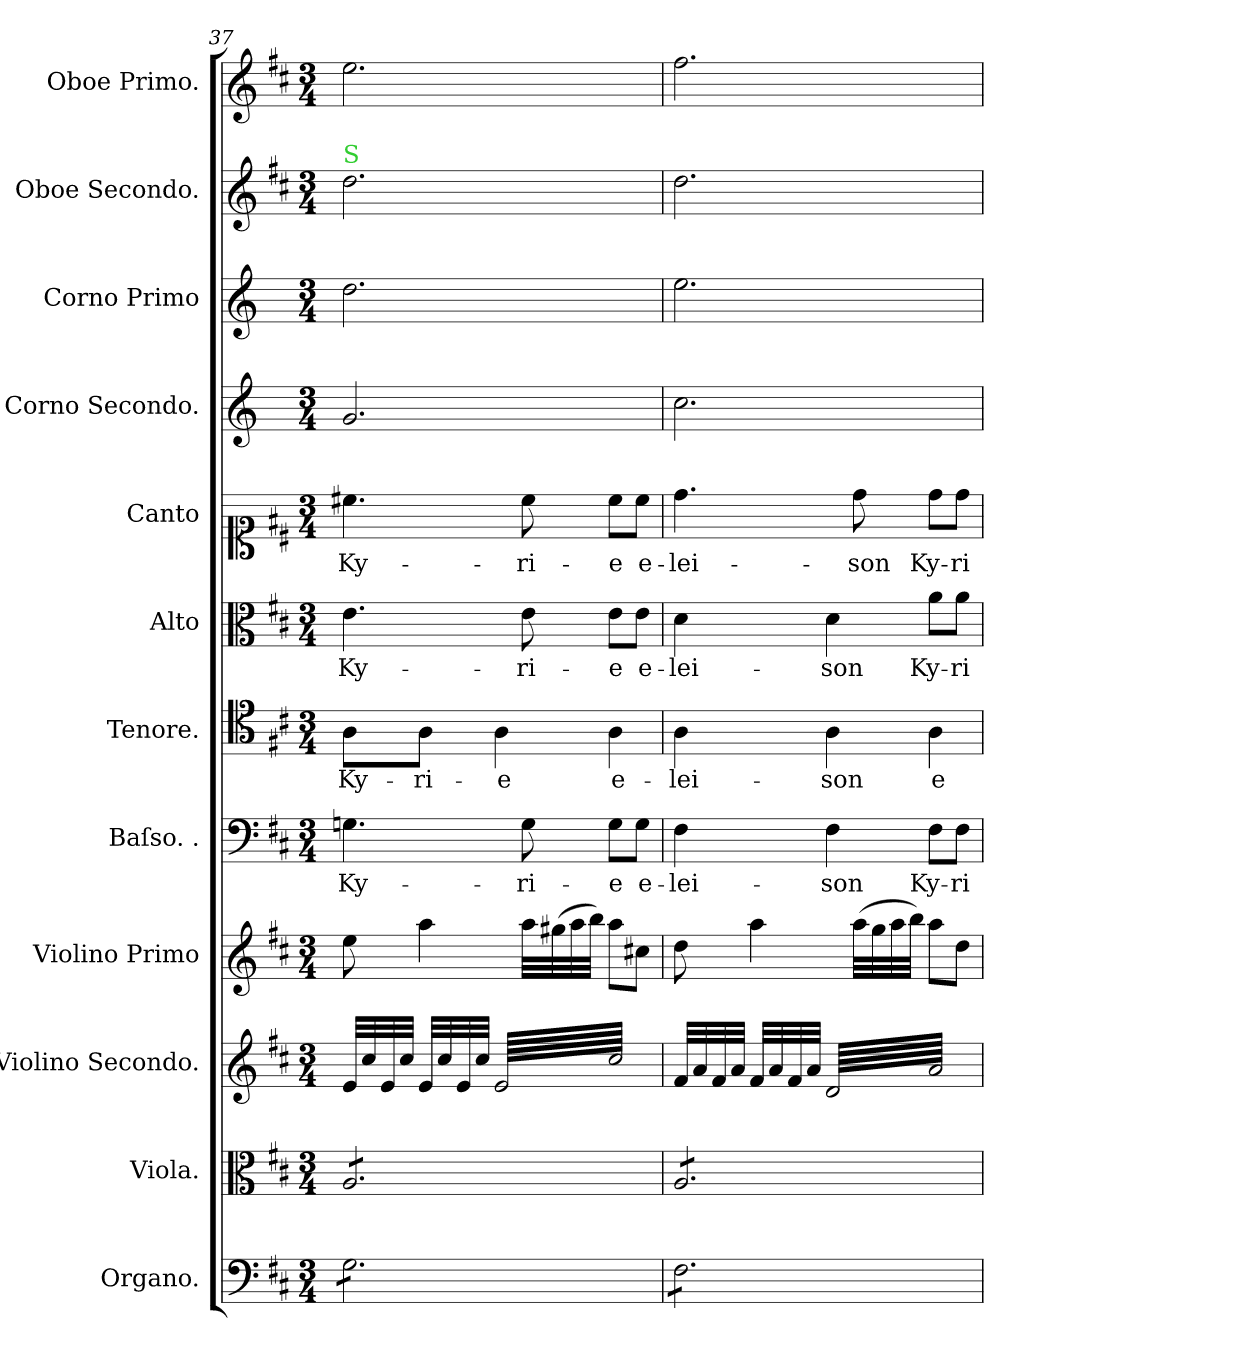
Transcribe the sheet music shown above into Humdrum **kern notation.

**kern	**kern	**kern	**kern	**kern	**text	**kern	**text	**kern	**text	**kern	**text	**kern	**kern	**kern	**kern
*part12	*part11	*part10	*part9	*part8	*part8	*part7	*part7	*part6	*part6	*part5	*part5	*part4	*part3	*part2	*part1
*staff12	*staff11	*staff10	*staff9	*staff8	*staff8	*staff7	*staff7	*staff6	*staff6	*staff5	*staff5	*staff4	*staff3	*staff2	*staff1
*I"Organo.	*I"Viola.	*I"Violino Secondo.	*I"Violino Primo	*I"Baſso. .	*	*I"Tenore.	*	*I"Alto	*	*I"Canto	*	*I"Corno Secondo.	*I"Corno Primo	*I"Oboe Secondo.	*I"Oboe Primo.
*I'org	*I'vla	*I'vl 2	*I'vl 1	*I'B	*	*I'T	*	*I'A	*	*	*	*I'cor 2	*I'cor 1	*I'ob 2	*I'ob 1
*clefF4	*clefC3	*clefG2	*clefG2	*clefF4	*	*clefC4	*	*clefC3	*	*clefC1	*	*clefG2	*clefG2	*clefG2	*clefG2
*	*	*	*	*	*	*	*	*	*	*	*	*ITrd6c10	*ITrd6c10	*	*
*k[f#c#]	*k[f#c#]	*k[f#c#]	*k[f#c#]	*k[f#c#]	*	*k[f#c#]	*	*k[f#c#]	*	*k[f#c#]	*	*k[f#c#]	*k[f#c#]	*k[f#c#]	*k[f#c#]
*M3/4	*M3/4	*M3/4	*M3/4	*M3/4	*	*M3/4	*	*M3/4	*	*M3/4	*	*M3/4	*M3/4	*M3/4	*M3/4
=37	=37	=37	=37	=37	=37	=37	=37	=37	=37	=37	=37	=37	=37	=37	=37
!	!	!	!	!	!	!	!	!	!	!	!	!	!	!LO:TX:a:color=limegreen:t=S	!
!LO:TX:a:color=crimson:t=⚠	!	!	!	!	!	!	!	!	!	!	!	!	!	!	!
*tremolo	*	*	*	*	*	*	*	*	*	*	*	*	*	*	*
*	*tremolo	*	*	*	*	*	*	*	*	*	*	*	*	*	*
8G\L	8A/L	32e/LLL	8ee\	4.Gn\	Ky-	8A\L	Ky-	4.e\	Ky-	4.cc#X\	Ky-	2.A/	2.e\	2.dd\	2.ee\
.	.	32cc#/	.	.	.	.	.	.	.	.	.	.	.	.	.
.	.	32e/	.	.	.	.	.	.	.	.	.	.	.	.	.
.	.	32cc#/JJJ	.	.	.	.	.	.	.	.	.	.	.	.	.
8G\	8A/	32e/LLL	4aa\	.	.	8A\J	-ri-	.	.	.	.	.	.	.	.
.	.	32cc#/	.	.	.	.	.	.	.	.	.	.	.	.	.
.	.	32e/	.	.	.	.	.	.	.	.	.	.	.	.	.
.	.	32cc#/JJJ	.	.	.	.	.	.	.	.	.	.	.	.	.
*	*	*tremolo	*	*	*	*	*	*	*	*	*	*	*	*	*
8G\	8A/	64e/LLLL	.	.	.	4A\	-e	.	.	.	.	.	.	.	.
.	.	64cc#/	.	.	.	.	.	.	.	.	.	.	.	.	.
.	.	64e/	.	.	.	.	.	.	.	.	.	.	.	.	.
.	.	64cc#/	.	.	.	.	.	.	.	.	.	.	.	.	.
.	.	64e/	.	.	.	.	.	.	.	.	.	.	.	.	.
.	.	64cc#/	.	.	.	.	.	.	.	.	.	.	.	.	.
.	.	64e/	.	.	.	.	.	.	.	.	.	.	.	.	.
.	.	64cc#/	.	.	.	.	.	.	.	.	.	.	.	.	.
8G\	8A/	64e/	32aa\LLL	8G\	-ri-	.	.	8e\	-ri-	8cc#\	-ri-	.	.	.	.
.	.	64cc#/	.	.	.	.	.	.	.	.	.	.	.	.	.
.	.	64e/	(>32gg#X\	.	.	.	.	.	.	.	.	.	.	.	.
.	.	64cc#/	.	.	.	.	.	.	.	.	.	.	.	.	.
.	.	64e/	32aa\	.	.	.	.	.	.	.	.	.	.	.	.
.	.	64cc#/	.	.	.	.	.	.	.	.	.	.	.	.	.
.	.	64e/	32bb\JJJ)	.	.	.	.	.	.	.	.	.	.	.	.
.	.	64cc#/	.	.	.	.	.	.	.	.	.	.	.	.	.
8G\	8A/	64e/	8aa\L	8G\L	-e	4A\	e-	8e\L	-e	8cc#\L	-e	.	.	.	.
.	.	64cc#/	.	.	.	.	.	.	.	.	.	.	.	.	.
.	.	64e/	.	.	.	.	.	.	.	.	.	.	.	.	.
.	.	64cc#/	.	.	.	.	.	.	.	.	.	.	.	.	.
.	.	64e/	.	.	.	.	.	.	.	.	.	.	.	.	.
.	.	64cc#/	.	.	.	.	.	.	.	.	.	.	.	.	.
.	.	64e/	.	.	.	.	.	.	.	.	.	.	.	.	.
.	.	64cc#/	.	.	.	.	.	.	.	.	.	.	.	.	.
8G\J	8A/J	64e/	8cc#X\J	8G\J	e-	.	.	8e\J	e-	8cc#\J	e-	.	.	.	.
.	.	64cc#/	.	.	.	.	.	.	.	.	.	.	.	.	.
.	.	64e/	.	.	.	.	.	.	.	.	.	.	.	.	.
.	.	64cc#/	.	.	.	.	.	.	.	.	.	.	.	.	.
.	.	64e/	.	.	.	.	.	.	.	.	.	.	.	.	.
.	.	64cc#/	.	.	.	.	.	.	.	.	.	.	.	.	.
.	.	64e/	.	.	.	.	.	.	.	.	.	.	.	.	.
.	.	64cc#/JJJJ	.	.	.	.	.	.	.	.	.	.	.	.	.
*	*	*Xtremolo	*	*	*	*	*	*	*	*	*	*	*	*	*
=38	=38	=38	=38	=38	=38	=38	=38	=38	=38	=38	=38	=38	=38	=38	=38
8F#\L	8A/L	32f#/LLL	8dd\	4F#\	-lei-	4A\	-lei-	4d\	-lei-	4.dd\	-lei-	2.d\	2.f#\	2.dd\	2.ff#\
.	.	.	.	.	.	.	.	.	.	.	.	.	.	.	.
.	.	32a/	.	.	.	.	.	.	.	.	.	.	.	.	.
.	.	.	.	.	.	.	.	.	.	.	.	.	.	.	.
.	.	32f#/	.	.	.	.	.	.	.	.	.	.	.	.	.
.	.	.	.	.	.	.	.	.	.	.	.	.	.	.	.
.	.	32a/JJJ	.	.	.	.	.	.	.	.	.	.	.	.	.
.	.	.	.	.	.	.	.	.	.	.	.	.	.	.	.
8F#\	8A/	32f#/LLL	4aa\	.	.	.	.	.	.	.	.	.	.	.	.
.	.	.	.	.	.	.	.	.	.	.	.	.	.	.	.
.	.	32a/	.	.	.	.	.	.	.	.	.	.	.	.	.
.	.	.	.	.	.	.	.	.	.	.	.	.	.	.	.
.	.	32f#/	.	.	.	.	.	.	.	.	.	.	.	.	.
.	.	.	.	.	.	.	.	.	.	.	.	.	.	.	.
.	.	32a/JJJ	.	.	.	.	.	.	.	.	.	.	.	.	.
.	.	.	.	.	.	.	.	.	.	.	.	.	.	.	.
*	*	*tremolo	*	*	*	*	*	*	*	*	*	*	*	*	*
8F#\	8A/	64d/LLLL	.	4F#\	-son	4A\	-son	4d\	-son	.	.	.	.	.	.
.	.	64a/	.	.	.	.	.	.	.	.	.	.	.	.	.
.	.	64d/	.	.	.	.	.	.	.	.	.	.	.	.	.
.	.	64a/	.	.	.	.	.	.	.	.	.	.	.	.	.
.	.	64d/	.	.	.	.	.	.	.	.	.	.	.	.	.
.	.	64a/	.	.	.	.	.	.	.	.	.	.	.	.	.
.	.	64d/	.	.	.	.	.	.	.	.	.	.	.	.	.
.	.	64a/	.	.	.	.	.	.	.	.	.	.	.	.	.
8F#\	8A/	64d/	(>32aa\LLL	.	.	.	.	.	.	8dd\	-son	.	.	.	.
.	.	64a/	.	.	.	.	.	.	.	.	.	.	.	.	.
.	.	64d/	32gg\	.	.	.	.	.	.	.	.	.	.	.	.
.	.	64a/	.	.	.	.	.	.	.	.	.	.	.	.	.
.	.	64d/	32aa\	.	.	.	.	.	.	.	.	.	.	.	.
.	.	64a/	.	.	.	.	.	.	.	.	.	.	.	.	.
.	.	64d/	32bb\JJJ)	.	.	.	.	.	.	.	.	.	.	.	.
.	.	64a/	.	.	.	.	.	.	.	.	.	.	.	.	.
!	!	!	!	!	!	!	!	!	!LO:LY:i	!	!	!	!	!	!
8F#\	8A/	64d/	8aa\L	8F#\L	Ky-	4A\	e-	8a\L	Ky-	8dd\L	Ky-	.	.	.	.
.	.	64a/	.	.	.	.	.	.	.	.	.	.	.	.	.
.	.	64d/	.	.	.	.	.	.	.	.	.	.	.	.	.
.	.	64a/	.	.	.	.	.	.	.	.	.	.	.	.	.
.	.	64d/	.	.	.	.	.	.	.	.	.	.	.	.	.
.	.	64a/	.	.	.	.	.	.	.	.	.	.	.	.	.
.	.	64d/	.	.	.	.	.	.	.	.	.	.	.	.	.
.	.	64a/	.	.	.	.	.	.	.	.	.	.	.	.	.
!	!	!	!	!	!	!	!	!	!LO:LY:i	!	!	!	!	!	!
8F#\J	8A/J	64d/	8dd\J	8F#\J	-ri-	.	.	8a\J	-ri-	8dd\J	-ri-	.	.	.	.
*	*Xtremolo	*	*	*	*	*	*	*	*	*	*	*	*	*	*
*Xtremolo	*	*	*	*	*	*	*	*	*	*	*	*	*	*	*
.	.	64a/	.	.	.	.	.	.	.	.	.	.	.	.	.
.	.	64d/	.	.	.	.	.	.	.	.	.	.	.	.	.
.	.	64a/	.	.	.	.	.	.	.	.	.	.	.	.	.
.	.	64d/	.	.	.	.	.	.	.	.	.	.	.	.	.
.	.	64a/	.	.	.	.	.	.	.	.	.	.	.	.	.
.	.	64d/	.	.	.	.	.	.	.	.	.	.	.	.	.
.	.	64a/JJJJ	.	.	.	.	.	.	.	.	.	.	.	.	.
*	*	*Xtremolo	*	*	*	*	*	*	*	*	*	*	*	*	*
.	.	.	.	.	.	.	.	.	.	.	.	.	.	.	.
.	.	.	.	.	.	.	.	.	.	.	.	.	.	.	.
.	.	.	.	.	.	.	.	.	.	.	.	.	.	.	.
.	.	.	.	.	.	.	.	.	.	.	.	.	.	.	.
.	.	.	.	.	.	.	.	.	.	.	.	.	.	.	.
.	.	.	.	.	.	.	.	.	.	.	.	.	.	.	.
.	.	.	.	.	.	.	.	.	.	.	.	.	.	.	.
.	.	.	.	.	.	.	.	.	.	.	.	.	.	.	.
.	.	.	.	.	.	.	.	.	.	.	.	.	.	.	.
.	.	.	.	.	.	.	.	.	.	.	.	.	.	.	.
.	.	.	.	.	.	.	.	.	.	.	.	.	.	.	.
.	.	.	.	.	.	.	.	.	.	.	.	.	.	.	.
.	.	.	.	.	.	.	.	.	.	.	.	.	.	.	.
.	.	.	.	.	.	.	.	.	.	.	.	.	.	.	.
.	.	.	.	.	.	.	.	.	.	.	.	.	.	.	.
.	.	.	.	.	.	.	.	.	.	.	.	.	.	.	.
=	=	=	=	=	=	=	=	=	=	=	=	=	=	=	=
*-	*-	*-	*-	*-	*-	*-	*-	*-	*-	*-	*-	*-	*-	*-	*-
